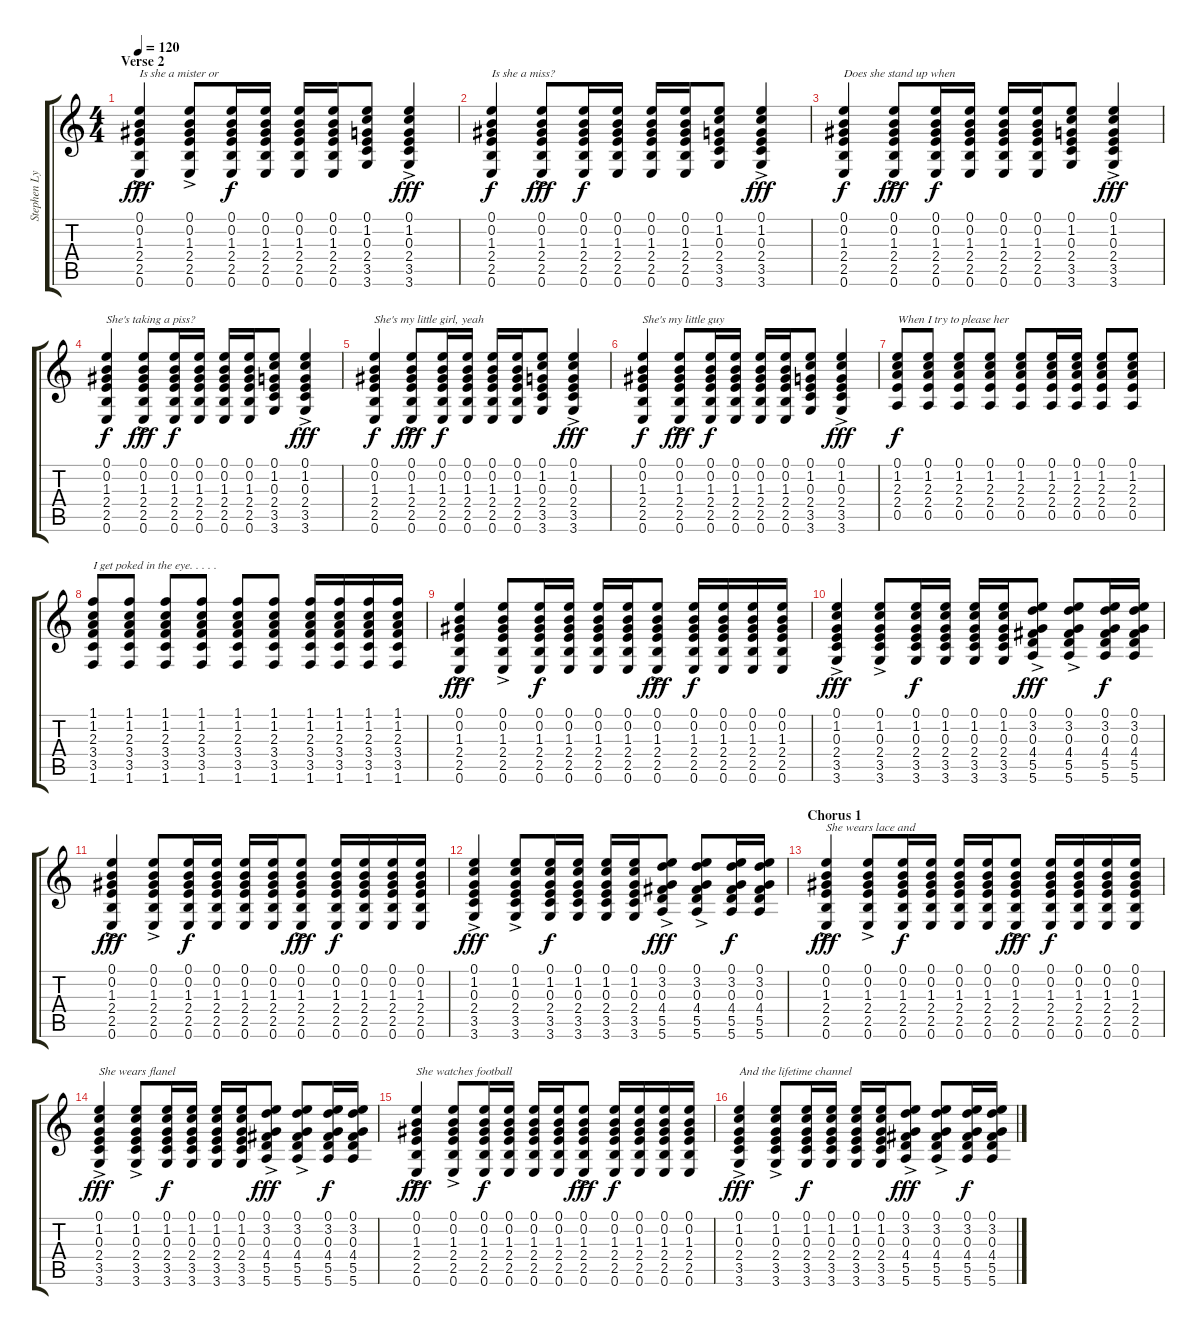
\track ("Stephen Lynch - Guitar" "Stephen Ly") {instrument acousticguitarsteel}
\staff {score tabs}
\tuning (E4 B3 G3 D3 A2 E2) {hide}
\ts (4 4)
\section ("" "Verse 2")
\tempo 120
\clef g2
\ks c
(0.1{ac} 0.2{ac} 1.3{ac} 2.4{ac} 2.5{ac} 0.6{ac}).4{txt "Is she a mister or" dy fff} (0.1{ac} 0.2{ac} 1.3{ac} 2.4{ac} 2.5{ac} 0.6{ac}).8 (0.1 0.2 1.3 2.4 2.5 0.6).16{dy f} (0.1 0.2 1.3 2.4 2.5 0.6).16 (0.1 0.2 1.3 2.4 2.5 0.6).16 (0.1 0.2 1.3 2.4 2.5 0.6).16 (0.1 1.2 0.3 2.4 3.5 3.6).8 (0.1{ac} 1.2{ac} 0.3{ac} 2.4{ac} 3.5{ac} 3.6{ac}).4{dy fff} |
(0.1 0.2 1.3 2.4 2.5 0.6).4{txt "Is she a miss?" dy f} (0.1{ac} 0.2{ac} 1.3{ac} 2.4{ac} 2.5{ac} 0.6{ac}).8{dy fff} (0.1 0.2 1.3 2.4 2.5 0.6).16{dy f} (0.1 0.2 1.3 2.4 2.5 0.6).16 (0.1 0.2 1.3 2.4 2.5 0.6).16 (0.1 0.2 1.3 2.4 2.5 0.6).16 (0.1 1.2 0.3 2.4 3.5 3.6).8 (0.1{ac} 1.2{ac} 0.3{ac} 2.4{ac} 3.5{ac} 3.6{ac}).4{dy fff} |
(0.1 0.2 1.3 2.4 2.5 0.6).4{txt "Does she stand up when" dy f} (0.1{ac} 0.2{ac} 1.3{ac} 2.4{ac} 2.5{ac} 0.6{ac}).8{dy fff} (0.1 0.2 1.3 2.4 2.5 0.6).16{dy f} (0.1 0.2 1.3 2.4 2.5 0.6).16 (0.1 0.2 1.3 2.4 2.5 0.6).16 (0.1 0.2 1.3 2.4 2.5 0.6).16 (0.1 1.2 0.3 2.4 3.5 3.6).8 (0.1{ac} 1.2{ac} 0.3{ac} 2.4{ac} 3.5{ac} 3.6{ac}).4{dy fff} |
(0.1 0.2 1.3 2.4 2.5 0.6).4{txt "She's taking a piss?" dy f} (0.1{ac} 0.2{ac} 1.3{ac} 2.4{ac} 2.5{ac} 0.6{ac}).8{dy fff} (0.1 0.2 1.3 2.4 2.5 0.6).16{dy f} (0.1 0.2 1.3 2.4 2.5 0.6).16 (0.1 0.2 1.3 2.4 2.5 0.6).16 (0.1 0.2 1.3 2.4 2.5 0.6).16 (0.1 1.2 0.3 2.4 3.5 3.6).8 (0.1{ac} 1.2{ac} 0.3{ac} 2.4{ac} 3.5{ac} 3.6{ac}).4{dy fff} |
(0.1 0.2 1.3 2.4 2.5 0.6).4{txt "She's my little girl, yeah" dy f} (0.1{ac} 0.2{ac} 1.3{ac} 2.4{ac} 2.5{ac} 0.6{ac}).8{dy fff} (0.1 0.2 1.3 2.4 2.5 0.6).16{dy f} (0.1 0.2 1.3 2.4 2.5 0.6).16 (0.1 0.2 1.3 2.4 2.5 0.6).16 (0.1 0.2 1.3 2.4 2.5 0.6).16 (0.1 1.2 0.3 2.4 3.5 3.6).8 (0.1{ac} 1.2{ac} 0.3{ac} 2.4{ac} 3.5{ac} 3.6{ac}).4{dy fff} |
(0.1 0.2 1.3 2.4 2.5 0.6).4{txt "She's my little guy" dy f} (0.1{ac} 0.2{ac} 1.3{ac} 2.4{ac} 2.5{ac} 0.6{ac}).8{dy fff} (0.1 0.2 1.3 2.4 2.5 0.6).16{dy f} (0.1 0.2 1.3 2.4 2.5 0.6).16 (0.1 0.2 1.3 2.4 2.5 0.6).16 (0.1 0.2 1.3 2.4 2.5 0.6).16 (0.1 1.2 0.3 2.4 3.5 3.6).8 (0.1{ac} 1.2{ac} 0.3{ac} 2.4{ac} 3.5{ac} 3.6{ac}).4{dy fff} |
(0.1 1.2 2.3 2.4 0.5).8{txt "When I try to please her" dy f} (0.1 1.2 2.3 2.4 0.5).8 (0.1 1.2 2.3 2.4 0.5).8 (0.1 1.2 2.3 2.4 0.5).8 (0.1 1.2 2.3 2.4 0.5).8 (0.1 1.2 2.3 2.4 0.5).16 (0.1 1.2 2.3 2.4 0.5).16 (0.1 1.2 2.3 2.4 0.5).8 (0.1 1.2 2.3 2.4 0.5).8 |
(1.1 1.2 2.3 3.4 3.5 1.6).8{txt "I get poked in the eye. . . . ."} (1.1 1.2 2.3 3.4 3.5 1.6).8 (1.1 1.2 2.3 3.4 3.5 1.6).8 (1.1 1.2 2.3 3.4 3.5 1.6).8 (1.1 1.2 2.3 3.4 3.5 1.6).8 (1.1 1.2 2.3 3.4 3.5 1.6).8 (1.1 1.2 2.3 3.4 3.5 1.6).16 (1.1 1.2 2.3 3.4 3.5 1.6).16 (1.1 1.2 2.3 3.4 3.5 1.6).16 (1.1 1.2 2.3 3.4 3.5 1.6).16 |
(0.1{ac} 0.2{ac} 1.3{ac} 2.4{ac} 2.5{ac} 0.6{ac}).4{dy fff} (0.1{ac} 0.2{ac} 1.3{ac} 2.4{ac} 2.5{ac} 0.6{ac}).8 (0.1 0.2 1.3 2.4 2.5 0.6).16{dy f} (0.1 0.2 1.3 2.4 2.5 0.6).16 (0.1 0.2 1.3 2.4 2.5 0.6).16 (0.1 0.2 1.3 2.4 2.5 0.6).16 (0.1{ac} 0.2{ac} 1.3{ac} 2.4{ac} 2.5{ac} 0.6{ac}).8{dy fff} (0.1 0.2 1.3 2.4 2.5 0.6).16{dy f} (0.1 0.2 1.3 2.4 2.5 0.6).16 (0.1 0.2 1.3 2.4 2.5 0.6).16 (0.1 0.2 1.3 2.4 2.5 0.6).16 |
(0.1{ac} 1.2{ac} 0.3{ac} 2.4{ac} 3.5{ac} 3.6{ac}).4{dy fff} (0.1{ac} 1.2{ac} 0.3{ac} 2.4{ac} 3.5{ac} 3.6{ac}).8 (0.1 1.2 0.3 2.4 3.5 3.6).16{dy f} (0.1 1.2 0.3 2.4 3.5 3.6).16 (0.1 1.2 0.3 2.4 3.5 3.6).16 (0.1 1.2 0.3 2.4 3.5 3.6).16 (0.1{ac} 3.2{ac} 0.3{ac} 4.4{ac} 5.5{ac} 5.6{ac}).8{dy fff} (0.1{ac} 3.2{ac} 0.3{ac} 4.4{ac} 5.5{ac} 5.6{ac}).8 (0.1 3.2 0.3 4.4 5.5 5.6).16{dy f} (0.1 3.2 0.3 4.4 5.5 5.6).16 |
(0.1{ac} 0.2{ac} 1.3{ac} 2.4{ac} 2.5{ac} 0.6{ac}).4{dy fff} (0.1{ac} 0.2{ac} 1.3{ac} 2.4{ac} 2.5{ac} 0.6{ac}).8 (0.1 0.2 1.3 2.4 2.5 0.6).16{dy f} (0.1 0.2 1.3 2.4 2.5 0.6).16 (0.1 0.2 1.3 2.4 2.5 0.6).16 (0.1 0.2 1.3 2.4 2.5 0.6).16 (0.1{ac} 0.2{ac} 1.3{ac} 2.4{ac} 2.5{ac} 0.6{ac}).8{dy fff} (0.1 0.2 1.3 2.4 2.5 0.6).16{dy f} (0.1 0.2 1.3 2.4 2.5 0.6).16 (0.1 0.2 1.3 2.4 2.5 0.6).16 (0.1 0.2 1.3 2.4 2.5 0.6).16 |
(0.1{ac} 1.2{ac} 0.3{ac} 2.4{ac} 3.5{ac} 3.6{ac}).4{dy fff} (0.1{ac} 1.2{ac} 0.3{ac} 2.4{ac} 3.5{ac} 3.6{ac}).8 (0.1 1.2 0.3 2.4 3.5 3.6).16{dy f} (0.1 1.2 0.3 2.4 3.5 3.6).16 (0.1 1.2 0.3 2.4 3.5 3.6).16 (0.1 1.2 0.3 2.4 3.5 3.6).16 (0.1{ac} 3.2{ac} 0.3{ac} 4.4{ac} 5.5{ac} 5.6{ac}).8{dy fff} (0.1{ac} 3.2{ac} 0.3{ac} 4.4{ac} 5.5{ac} 5.6{ac}).8 (0.1 3.2 0.3 4.4 5.5 5.6).16{dy f} (0.1 3.2 0.3 4.4 5.5 5.6).16 |
\section ("" "Chorus 1")
(0.1{ac} 0.2{ac} 1.3{ac} 2.4{ac} 2.5{ac} 0.6{ac}).4{txt "She wears lace and" dy fff} (0.1{ac} 0.2{ac} 1.3{ac} 2.4{ac} 2.5{ac} 0.6{ac}).8 (0.1 0.2 1.3 2.4 2.5 0.6).16{dy f} (0.1 0.2 1.3 2.4 2.5 0.6).16 (0.1 0.2 1.3 2.4 2.5 0.6).16 (0.1 0.2 1.3 2.4 2.5 0.6).16 (0.1{ac} 0.2{ac} 1.3{ac} 2.4{ac} 2.5{ac} 0.6{ac}).8{dy fff} (0.1 0.2 1.3 2.4 2.5 0.6).16{dy f} (0.1 0.2 1.3 2.4 2.5 0.6).16 (0.1 0.2 1.3 2.4 2.5 0.6).16 (0.1 0.2 1.3 2.4 2.5 0.6).16 |
(0.1{ac} 1.2{ac} 0.3{ac} 2.4{ac} 3.5{ac} 3.6{ac}).4{txt "She wears flanel" dy fff} (0.1{ac} 1.2{ac} 0.3{ac} 2.4{ac} 3.5{ac} 3.6{ac}).8 (0.1 1.2 0.3 2.4 3.5 3.6).16{dy f} (0.1 1.2 0.3 2.4 3.5 3.6).16 (0.1 1.2 0.3 2.4 3.5 3.6).16 (0.1 1.2 0.3 2.4 3.5 3.6).16 (0.1{ac} 3.2{ac} 0.3{ac} 4.4{ac} 5.5{ac} 5.6{ac}).8{dy fff} (0.1{ac} 3.2{ac} 0.3{ac} 4.4{ac} 5.5{ac} 5.6{ac}).8 (0.1 3.2 0.3 4.4 5.5 5.6).16{dy f} (0.1 3.2 0.3 4.4 5.5 5.6).16 |
(0.1{ac} 0.2{ac} 1.3{ac} 2.4{ac} 2.5{ac} 0.6{ac}).4{txt "She watches football" dy fff} (0.1{ac} 0.2{ac} 1.3{ac} 2.4{ac} 2.5{ac} 0.6{ac}).8 (0.1 0.2 1.3 2.4 2.5 0.6).16{dy f} (0.1 0.2 1.3 2.4 2.5 0.6).16 (0.1 0.2 1.3 2.4 2.5 0.6).16 (0.1 0.2 1.3 2.4 2.5 0.6).16 (0.1{ac} 0.2{ac} 1.3{ac} 2.4{ac} 2.5{ac} 0.6{ac}).8{dy fff} (0.1 0.2 1.3 2.4 2.5 0.6).16{dy f} (0.1 0.2 1.3 2.4 2.5 0.6).16 (0.1 0.2 1.3 2.4 2.5 0.6).16 (0.1 0.2 1.3 2.4 2.5 0.6).16 |
(0.1{ac} 1.2{ac} 0.3{ac} 2.4{ac} 3.5{ac} 3.6{ac}).4{txt "And the lifetime channel" dy fff} (0.1{ac} 1.2{ac} 0.3{ac} 2.4{ac} 3.5{ac} 3.6{ac}).8 (0.1 1.2 0.3 2.4 3.5 3.6).16{dy f} (0.1 1.2 0.3 2.4 3.5 3.6).16 (0.1 1.2 0.3 2.4 3.5 3.6).16 (0.1 1.2 0.3 2.4 3.5 3.6).16 (0.1{ac} 3.2{ac} 0.3{ac} 4.4{ac} 5.5{ac} 5.6{ac}).8{dy fff} (0.1{ac} 3.2{ac} 0.3{ac} 4.4{ac} 5.5{ac} 5.6{ac}).8 (0.1 3.2 0.3 4.4 5.5 5.6).16{dy f} (0.1 3.2 0.3 4.4 5.5 5.6).16
